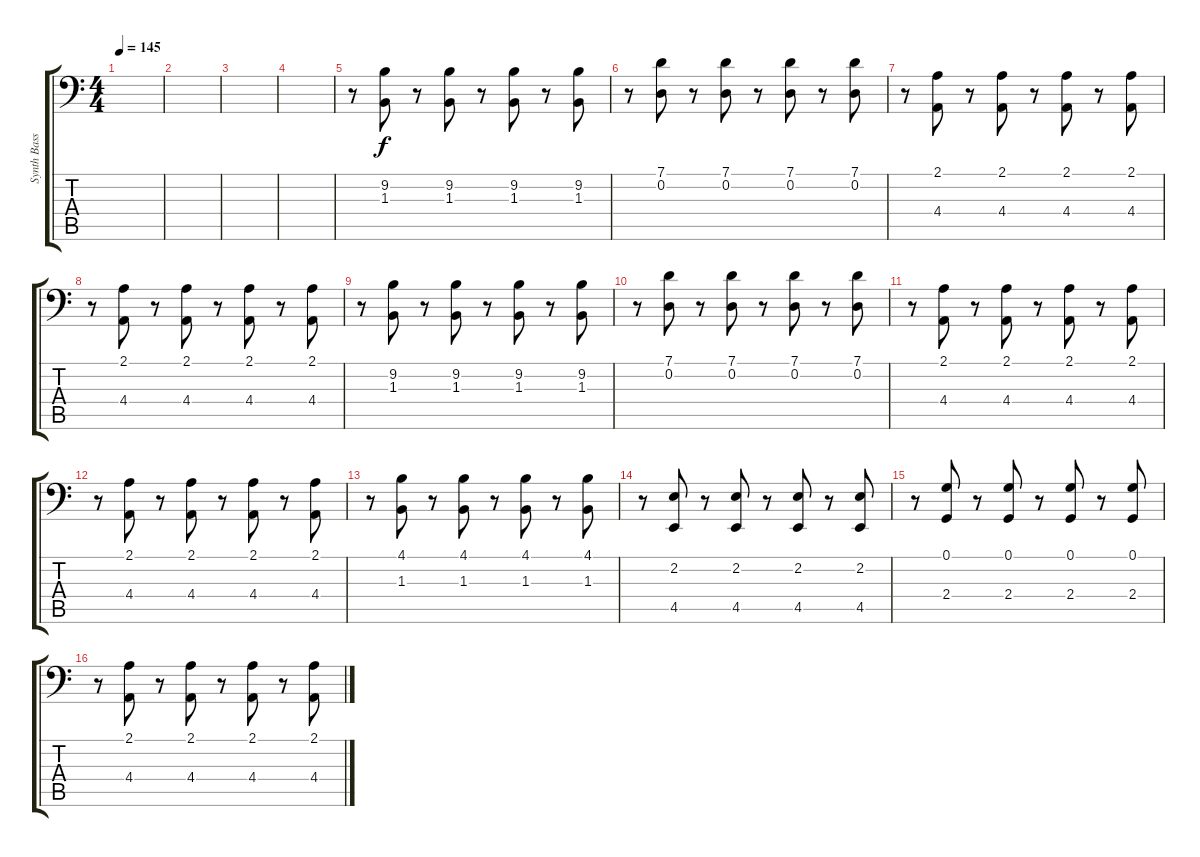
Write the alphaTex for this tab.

\track ("Synth Bass" "Synth Bass") {instrument synthbass1}
\staff {score tabs}
\tuning (G2 D2 Bb1 F1 C1 G0) {hide}
\ts (4 4)
\tempo 145
\clef f4
\ks c
|
|
|
|
r.8{volume 16} (9.2 1.3).8 r.8 (9.2 1.3).8 r.8 (9.2 1.3).8 r.8 (9.2 1.3).8 |
r.8 (7.1 0.2).8 r.8 (7.1 0.2).8 r.8 (7.1 0.2).8 r.8 (7.1 0.2).8 |
r.8 (2.1 4.4).8 r.8 (2.1 4.4).8 r.8 (2.1 4.4).8 r.8 (2.1 4.4).8 |
r.8 (2.1 4.4).8 r.8 (2.1 4.4).8 r.8 (2.1 4.4).8 r.8 (2.1 4.4).8 |
r.8 (9.2 1.3).8 r.8 (9.2 1.3).8 r.8 (9.2 1.3).8 r.8 (9.2 1.3).8 |
r.8 (7.1 0.2).8 r.8 (7.1 0.2).8 r.8 (7.1 0.2).8 r.8 (7.1 0.2).8 |
r.8 (2.1 4.4).8 r.8 (2.1 4.4).8 r.8 (2.1 4.4).8 r.8 (2.1 4.4).8 |
r.8 (2.1 4.4).8 r.8 (2.1 4.4).8 r.8 (2.1 4.4).8 r.8 (2.1 4.4).8 |
r.8 (4.1 1.3).8 r.8 (4.1 1.3).8 r.8 (4.1 1.3).8 r.8 (4.1 1.3).8 |
r.8 (2.2 4.5).8 r.8 (2.2 4.5).8 r.8 (2.2 4.5).8 r.8 (2.2 4.5).8 |
r.8 (0.1 2.4).8 r.8 (0.1 2.4).8 r.8 (0.1 2.4).8 r.8 (0.1 2.4).8 |
r.8 (2.1 4.4).8 r.8 (2.1 4.4).8 r.8 (2.1 4.4).8 r.8 (2.1 4.4).8
